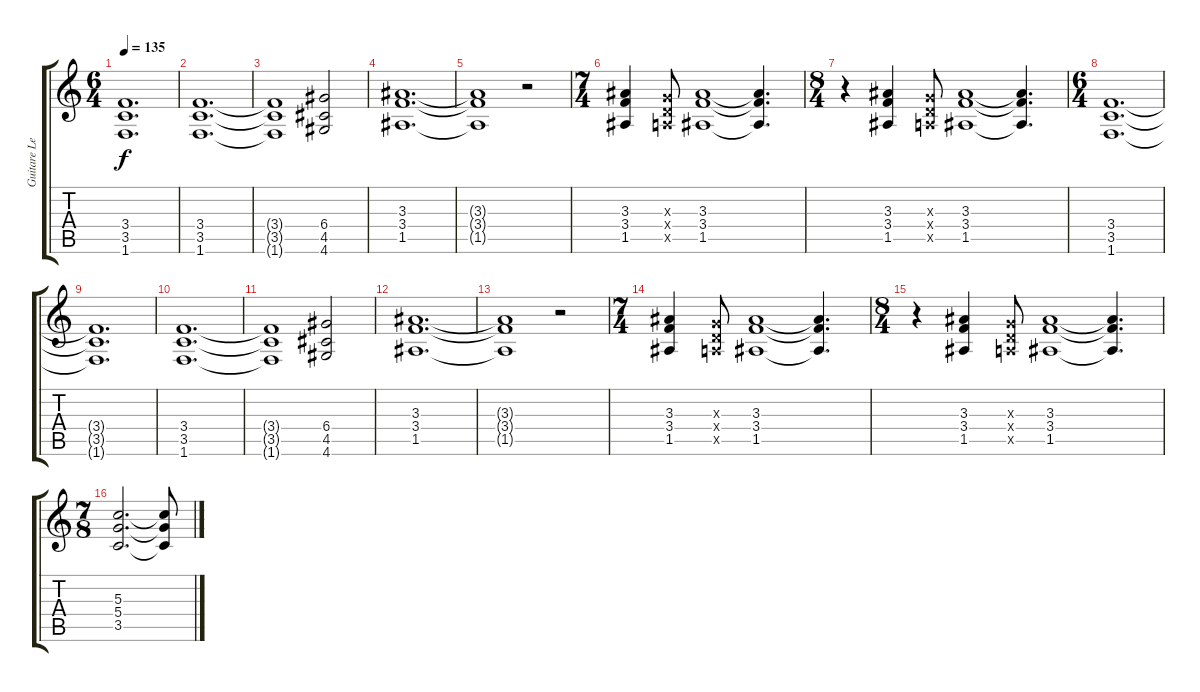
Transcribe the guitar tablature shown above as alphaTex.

\track ("Guitare Lead" "Guitare Le") {instrument distortionguitar}
\staff {score tabs}
\tuning (E4 B3 G3 D3 A2 E2) {hide}
\ts (6 4)
\tempo 135
\clef g2
\ks c
(3.4{t} 3.5{t} 1.6{t}).1{d dy f} |
(3.4 3.5 1.6).1{d} |
(3.4{t} 3.5{t} 1.6{t}).1 (6.4 4.5 4.6).2 |
(3.3 3.4 1.5).1{d} |
(3.3{t} 3.4{t} 1.5{t}).1 r.2 |
\ts (7 4)
(3.3 3.4 1.5).4 (0.3{x} 0.4{x} 0.5{x}).8 (3.3 3.4 1.5).1 (3.3{t} 3.4{t} 1.5{t}).4{d} |
\ts (8 4)
r.4 (3.3 3.4 1.5).4 (0.3{x} 0.4{x} 0.5{x}).8 (3.3 3.4 1.5).1 (3.3{t} 3.4{t} 1.5{t}).4{d} |
\ts (6 4)
(3.4 3.5 1.6).1{d} |
(3.4{t} 3.5{t} 1.6{t}).1{d} |
(3.4 3.5 1.6).1{d} |
(3.4{t} 3.5{t} 1.6{t}).1 (6.4 4.5 4.6).2 |
(3.3 3.4 1.5).1{d} |
(3.3{t} 3.4{t} 1.5{t}).1 r.2 |
\ts (7 4)
(3.3 3.4 1.5).4 (0.3{x} 0.4{x} 0.5{x}).8 (3.3 3.4 1.5).1 (3.3{t} 3.4{t} 1.5{t}).4{d} |
\ts (8 4)
r.4 (3.3 3.4 1.5).4 (0.3{x} 0.4{x} 0.5{x}).8 (3.3 3.4 1.5).1 (3.3{t} 3.4{t} 1.5{t}).4{d} |
\ts (7 8)
(5.3 5.4 3.5).2{d} (5.3{t} 5.4{t} 3.5{t}).8
